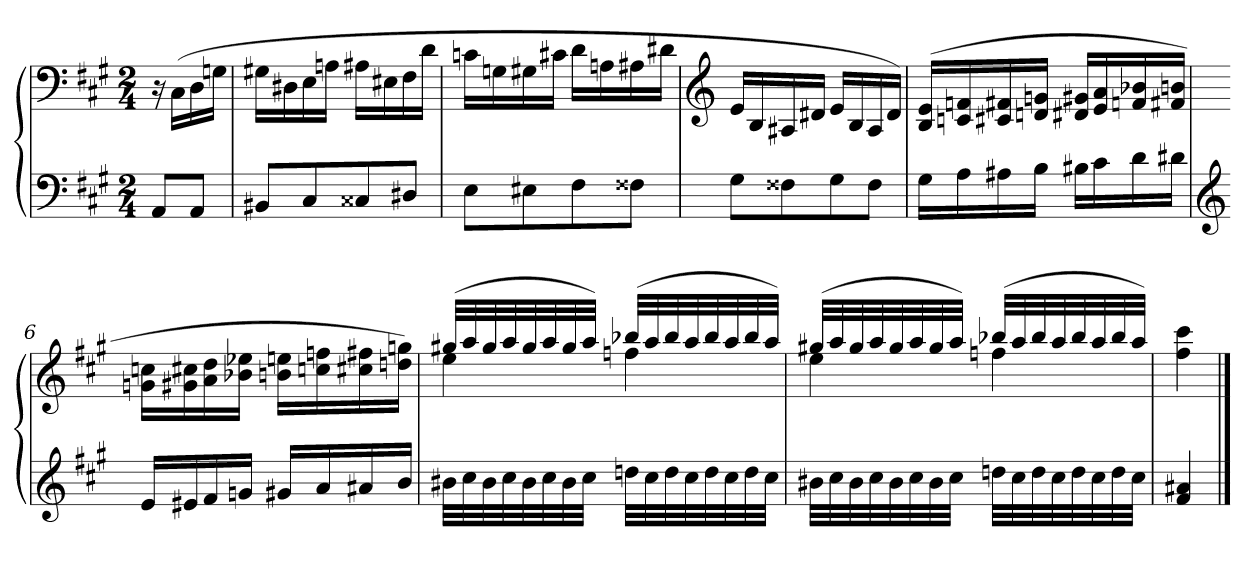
**kern	**kern
*part1	*part1
*staff2	*staff1
*clefF4	*clefF4
*k[f#c#g#]	*k[f#c#g#]
*A:	*A:
*M2/4	*M2/4
=1	=1
8AA/L	16r
.	(>16C#\LL
8AA/J	16D\
.	16Gn\JJ
=2	=2
8BB#X/L	16G#X\LL
.	16D#X\
8C#/	16E\
.	16An\JJ
8C##X/	16A#X\LL
.	16E#X\
8D#X/J	16F#\
.	16d\JJ
=3	=3
8E\L	16cn\LL
.	16Gn\
8E#X\	16G#X\
.	16c#X\JJ
8F#\	16d\LL
.	16An\
8F##X\J	16A#X\
.	16d#X\JJ
!!LO:LB:g=z
=4	=4
*	*clefG2
8G#\L	16e/LL
.	16B/
8F##X\	16A#X/
.	16d#X/JJ
8G#\	16e/LL
.	16B/
8F##\J	16A#/
.	16d#/JJ)
=5	=5
16G#\LL	(>16B/ 16e/LL
16A\	16cn/ 16fn/
16A#X\	16c#X/ 16f#X/
16B\JJ	16dn/ 16gn/JJ
16B#X\LL	16d#X/ 16g#X/LL
16c#\	16e/ 16a/
16d\	16fn/ 16b-X/
16d#X\JJ	16f#X/ 16bn/JJ
!!LO:LB:g=z
=6	=6
*clefG2	*
16e/LL	16gn\ 16ccn\LL
16e#X/	16g#X\ 16cc#X\
16f#/	16a\ 16dd\
16gn/JJ	16b-X\ 16ee-X\JJ
16g#X/LL	16bn\ 16een\LL
16a/	16ccn\ 16ffn\
16a#X/	16cc#X\ 16ff#X\
16b/JJ	16ddn\ 16ggn\JJ)
!!LO:LB:g=z
=7	=7
*	*^
32b#X\LLL	(>32gg#X/LLL	4ee\
32cc#\	32aa/	.
32b#\	32gg#/	.
32cc#\	32aa/	.
32b#\	32gg#/	.
32cc#\	32aa/	.
32b#\	32gg#/	.
32cc#\JJJ	32aa/JJJ)	.
32ddn\LLL	(>32bb-X/LLL	4ffn\
32cc#\	32aa/	.
32dd\	32bb-/	.
32cc#\	32aa/	.
32dd\	32bb-/	.
32cc#\	32aa/	.
32dd\	32bb-/	.
32cc#\JJJ	32aa/JJJ)	.
=8	=8	=8
32b#X\LLL	(>32gg#X/LLL	4ee\
32cc#\	32aa/	.
32b#\	32gg#/	.
32cc#\	32aa/	.
32b#\	32gg#/	.
32cc#\	32aa/	.
32b#\	32gg#/	.
32cc#\JJJ	32aa/JJJ)	.
32ddn\LLL	(>32bb-X/LLL	4ffn\
32cc#\	32aa/	.
32dd\	32bb-/	.
32cc#\	32aa/	.
32dd\	32bb-/	.
32cc#\	32aa/	.
32dd\	32bb-/	.
32cc#\JJJ	32aa/JJJ)	.
*	*v	*v
=9	=9
4f#/ 4a#X/	4ff#\ 4ccc#\
==	==
*-	*-
